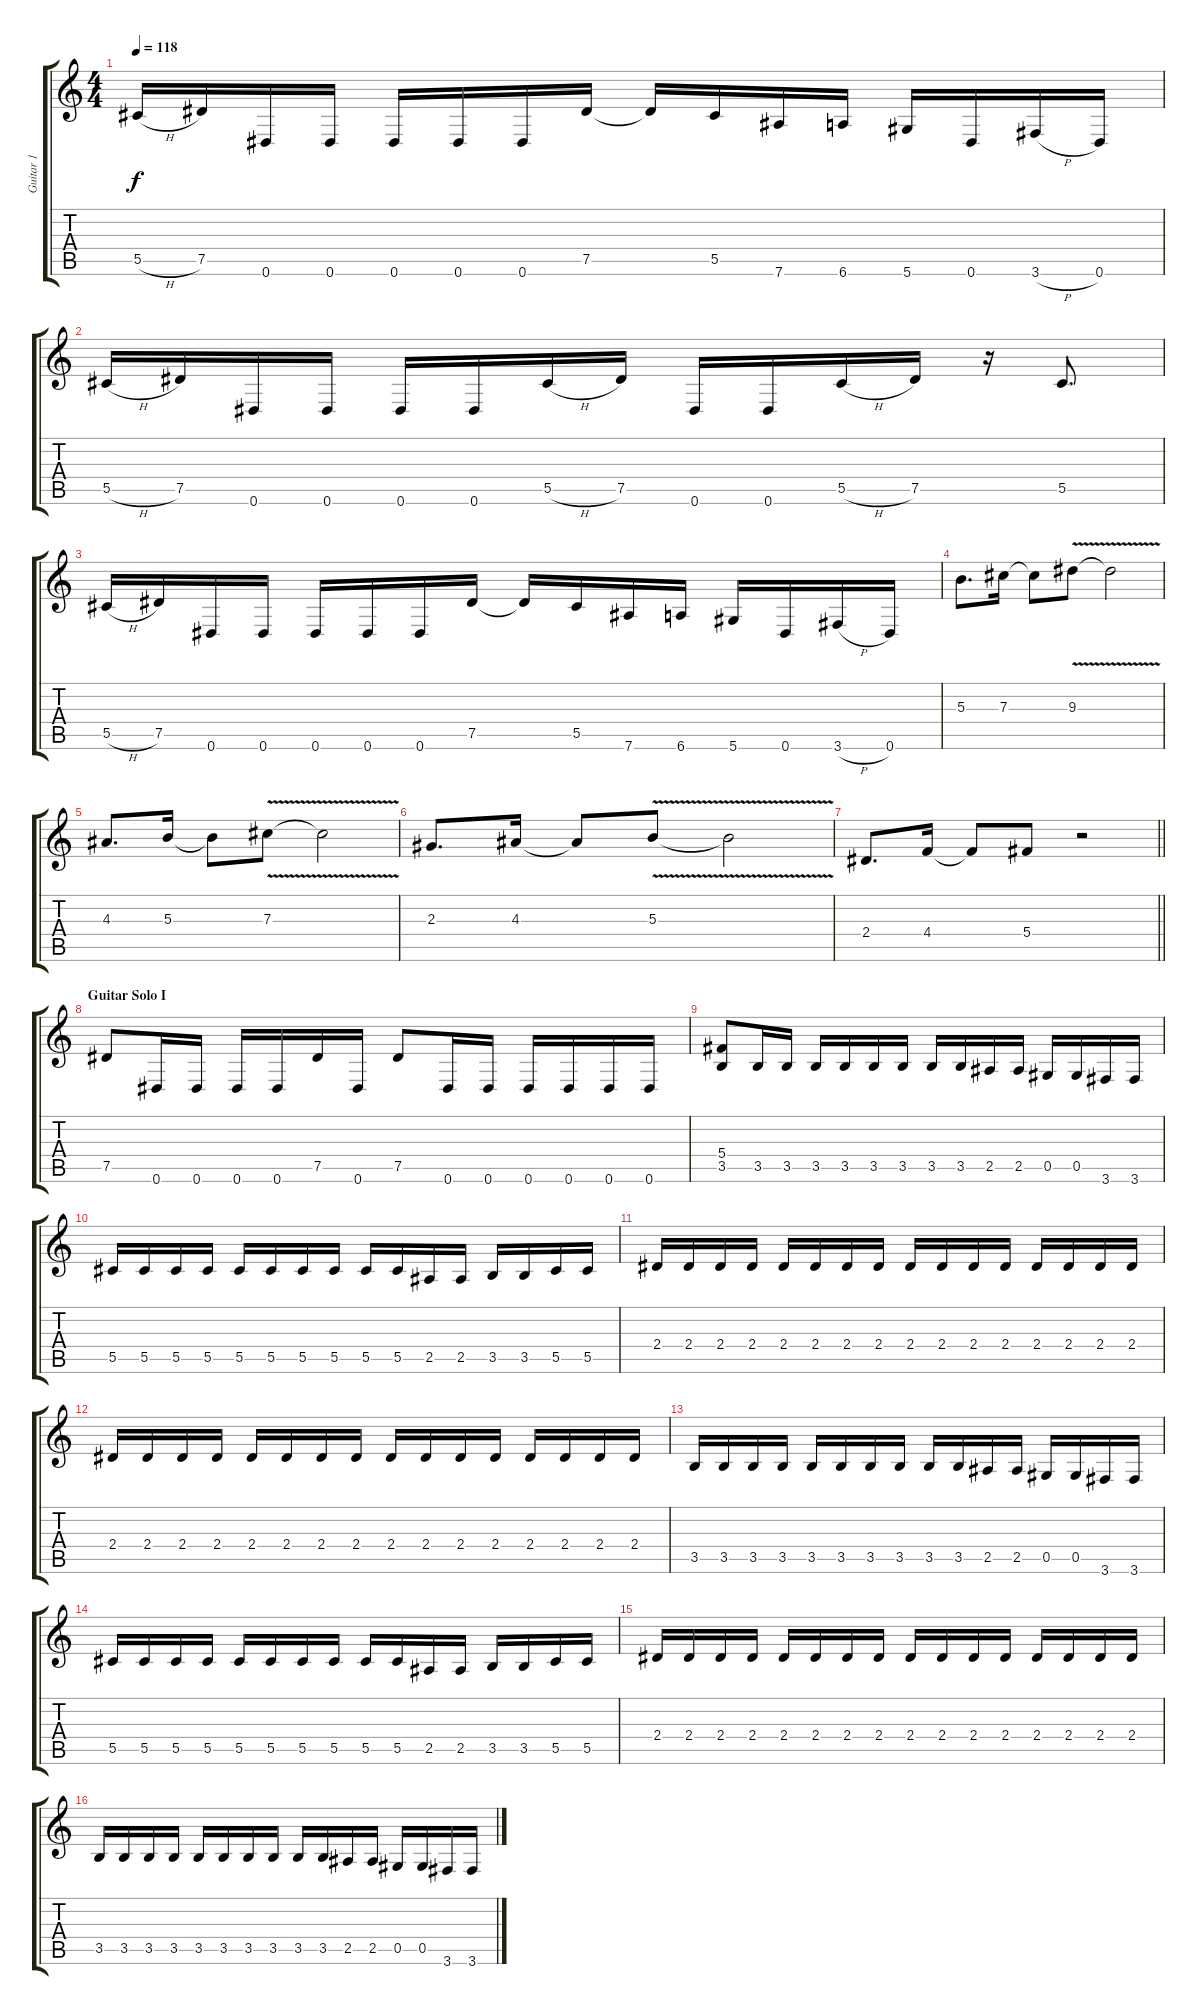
\track ("Guitar 1" "Guitar 1") {instrument distortionguitar}
\staff {score tabs}
\tuning (Eb4 Bb3 Gb3 Db3 Ab2 Eb2) {hide}
\ts (4 4)
\tempo 118
\clef g2
\ks c
5.5{h}.16{dy f} 7.5.16 0.6.16 0.6.16 0.6.16 0.6.16 0.6.16 7.5.16 7.5{t}.16 5.5.16 7.6.16 6.6.16 5.6.16 0.6.16 3.6{h}.16 0.6.16 |
5.5{h}.16 7.5.16 0.6.16 0.6.16 0.6.16 0.6.16 5.5{h}.16 7.5.16 0.6.16 0.6.16 5.5{h}.16 7.5.16 r.16 5.5.8{d} |
5.5{h}.16 7.5.16 0.6.16 0.6.16 0.6.16 0.6.16 0.6.16 7.5.16 7.5{t}.16 5.5.16 7.6.16 6.6.16 5.6.16 0.6.16 3.6{h}.16 0.6.16 |
5.3.8{d} 7.3.16 7.3{t}.8 9.3{v}.8 9.3{t}.2 |
4.3.8{d} 5.3.16 5.3{t}.8 7.3{v}.8 7.3{t}.2 |
2.3.8{d} 4.3.16 4.3{t}.8 5.3{v}.8 5.3{t}.2 |
\barLineRight lightlight
2.4.8{d} 4.4.16 4.4{t}.8 5.4.8 r.2 |
\section ("" "Guitar Solo I")
7.5.8 0.6.16 0.6.16 0.6.16 0.6.16 7.5.16 0.6.16 7.5.8 0.6.16 0.6.16 0.6.16 0.6.16 0.6.16 0.6.16 |
(5.4 3.5).8 3.5.16 3.5.16 3.5.16 3.5.16 3.5.16 3.5.16 3.5.16 3.5.16 2.5.16 2.5.16 0.5.16 0.5.16 3.6.16 3.6.16 |
5.5.16 5.5.16 5.5.16 5.5.16 5.5.16 5.5.16 5.5.16 5.5.16 5.5.16 5.5.16 2.5.16 2.5.16 3.5.16 3.5.16 5.5.16 5.5.16 |
2.4.16 2.4.16 2.4.16 2.4.16 2.4.16 2.4.16 2.4.16 2.4.16 2.4.16 2.4.16 2.4.16 2.4.16 2.4.16 2.4.16 2.4.16 2.4.16 |
2.4.16 2.4.16 2.4.16 2.4.16 2.4.16 2.4.16 2.4.16 2.4.16 2.4.16 2.4.16 2.4.16 2.4.16 2.4.16 2.4.16 2.4.16 2.4.16 |
3.5.16 3.5.16 3.5.16 3.5.16 3.5.16 3.5.16 3.5.16 3.5.16 3.5.16 3.5.16 2.5.16 2.5.16 0.5.16 0.5.16 3.6.16 3.6.16 |
5.5.16 5.5.16 5.5.16 5.5.16 5.5.16 5.5.16 5.5.16 5.5.16 5.5.16 5.5.16 2.5.16 2.5.16 3.5.16 3.5.16 5.5.16 5.5.16 |
2.4.16 2.4.16 2.4.16 2.4.16 2.4.16 2.4.16 2.4.16 2.4.16 2.4.16 2.4.16 2.4.16 2.4.16 2.4.16 2.4.16 2.4.16 2.4.16 |
3.5.16 3.5.16 3.5.16 3.5.16 3.5.16 3.5.16 3.5.16 3.5.16 3.5.16 3.5.16 2.5.16 2.5.16 0.5.16 0.5.16 3.6.16 3.6.16
